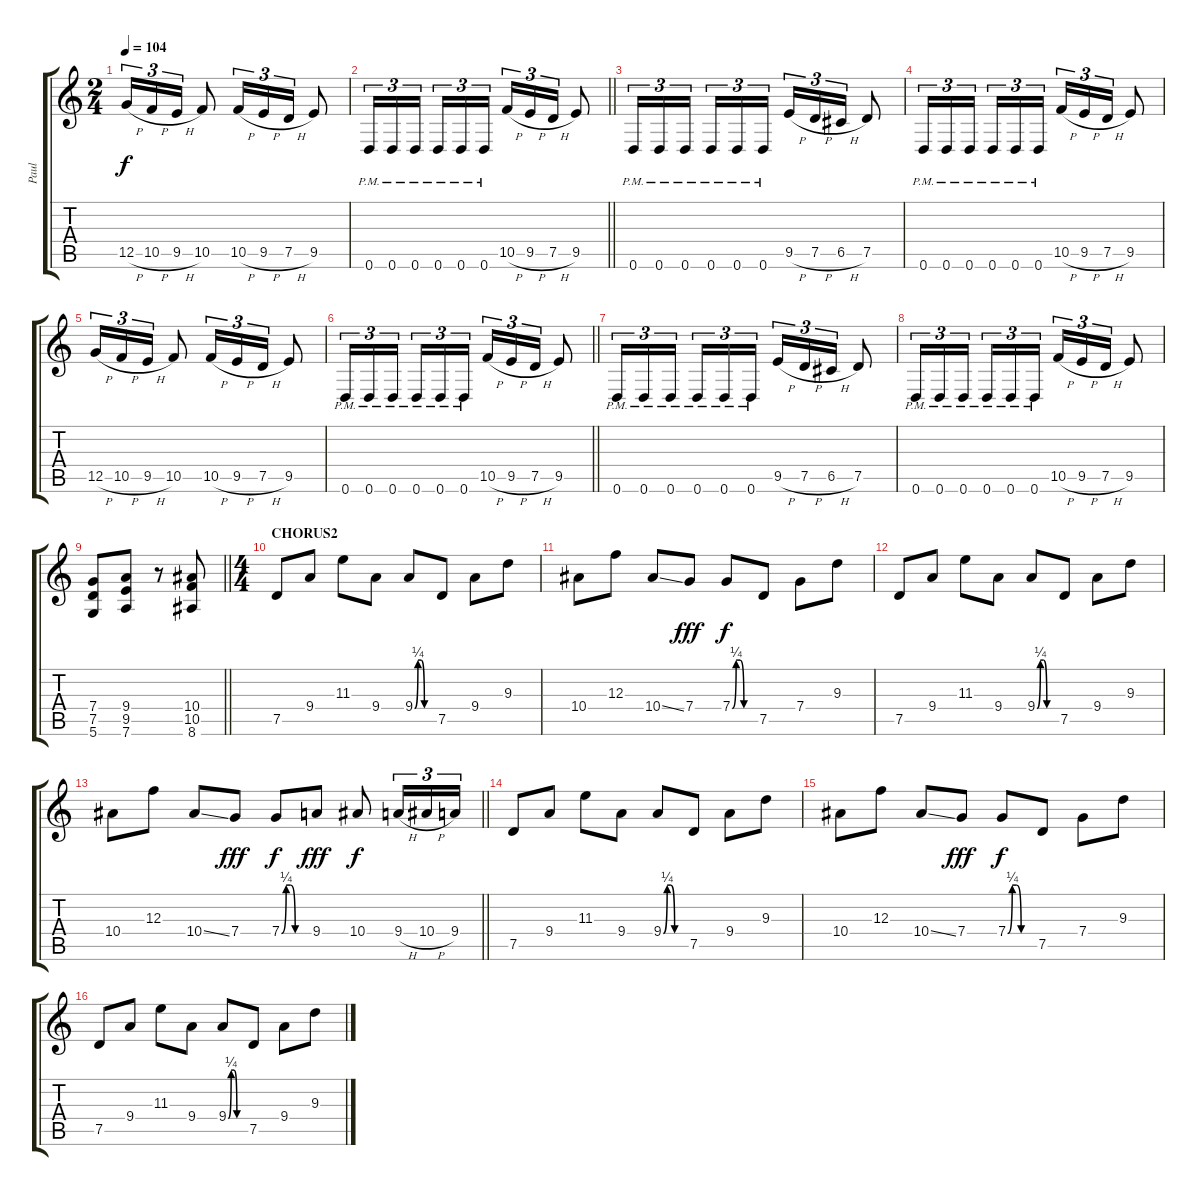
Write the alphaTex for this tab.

\track ("Paul" "Paul") {instrument distortionguitar}
\staff {score tabs}
\tuning (D4 A3 F3 C3 G2 D2) {hide}
\ts (2 4)
\tempo 104
\clef g2
\ks c
12.5{h}.16{tu (3 2) dy f} 10.5{h}.16{tu (3 2)} 9.5{h}.16{tu (3 2)} 10.5.8 10.5{h}.16{tu (3 2)} 9.5{h}.16{tu (3 2)} 7.5{h}.16{tu (3 2)} 9.5.8 |
\barLineRight lightlight
0.6{pm}.16{tu (3 2)} 0.6{pm}.16{tu (3 2)} 0.6{pm}.16{tu (3 2) beam splitsecondary} 0.6{pm}.16{tu (3 2)} 0.6{pm}.16{tu (3 2)} 0.6{pm}.16{tu (3 2)} 10.5{h}.16{tu (3 2)} 9.5{h}.16{tu (3 2)} 7.5{h}.16{tu (3 2)} 9.5.8 |
0.6{pm}.16{tu (3 2)} 0.6{pm}.16{tu (3 2)} 0.6{pm}.16{tu (3 2) beam splitsecondary} 0.6{pm}.16{tu (3 2)} 0.6{pm}.16{tu (3 2)} 0.6{pm}.16{tu (3 2)} 9.5{h}.16{tu (3 2)} 7.5{h}.16{tu (3 2)} 6.5{h}.16{tu (3 2)} 7.5.8 |
0.6{pm}.16{tu (3 2)} 0.6{pm}.16{tu (3 2)} 0.6{pm}.16{tu (3 2) beam splitsecondary} 0.6{pm}.16{tu (3 2)} 0.6{pm}.16{tu (3 2)} 0.6{pm}.16{tu (3 2)} 10.5{h}.16{tu (3 2)} 9.5{h}.16{tu (3 2)} 7.5{h}.16{tu (3 2)} 9.5.8 |
12.5{h}.16{tu (3 2)} 10.5{h}.16{tu (3 2)} 9.5{h}.16{tu (3 2)} 10.5.8 10.5{h}.16{tu (3 2)} 9.5{h}.16{tu (3 2)} 7.5{h}.16{tu (3 2)} 9.5.8 |
\barLineRight lightlight
0.6{pm}.16{tu (3 2)} 0.6{pm}.16{tu (3 2)} 0.6{pm}.16{tu (3 2) beam splitsecondary} 0.6{pm}.16{tu (3 2)} 0.6{pm}.16{tu (3 2)} 0.6{pm}.16{tu (3 2)} 10.5{h}.16{tu (3 2)} 9.5{h}.16{tu (3 2)} 7.5{h}.16{tu (3 2)} 9.5.8 |
0.6{pm}.16{tu (3 2)} 0.6{pm}.16{tu (3 2)} 0.6{pm}.16{tu (3 2) beam splitsecondary} 0.6{pm}.16{tu (3 2)} 0.6{pm}.16{tu (3 2)} 0.6{pm}.16{tu (3 2)} 9.5{h}.16{tu (3 2)} 7.5{h}.16{tu (3 2)} 6.5{h}.16{tu (3 2)} 7.5.8 |
0.6{pm}.16{tu (3 2)} 0.6{pm}.16{tu (3 2)} 0.6{pm}.16{tu (3 2) beam splitsecondary} 0.6{pm}.16{tu (3 2)} 0.6{pm}.16{tu (3 2)} 0.6{pm}.16{tu (3 2)} 10.5{h}.16{tu (3 2)} 9.5{h}.16{tu (3 2)} 7.5{h}.16{tu (3 2)} 9.5.8 |
\barLineRight lightlight
(7.4 7.5 5.6).8 (9.4 9.5 7.6).8 r.8 (10.4 10.5 8.6).8 |
\ts (4 4)
\section ("" "CHORUS2")
7.5.8 9.4.8 11.3.8 9.4.8 9.4{be (custom 0 0 10 1 20 1 30 0 60 0)}.8 7.5.8 9.4.8 9.3.8 |
10.4.8 12.3.8 10.4{ss}.8 7.4.8{dy fff} 7.4{be (custom 0 0 10 1 20 1 30 0 60 0)}.8{dy f} 7.5.8 7.4.8 9.3.8 |
7.5.8 9.4.8 11.3.8 9.4.8 9.4{be (custom 0 0 10 1 20 1 30 0 60 0)}.8 7.5.8 9.4.8 9.3.8 |
\barLineRight lightlight
10.4.8 12.3.8 10.4{ss}.8 7.4.8{dy fff} 7.4{be (custom 0 0 10 1 20 1 30 0 60 0)}.8{dy f} 9.4.8{dy fff} 10.4.8{dy f} 9.4{h}.16{tu (3 2)} 10.4{h}.16{tu (3 2)} 9.4.16{tu (3 2)} |
7.5.8 9.4.8 11.3.8 9.4.8 9.4{be (custom 0 0 10 1 20 1 30 0 60 0)}.8 7.5.8 9.4.8 9.3.8 |
10.4.8 12.3.8 10.4{ss}.8 7.4.8{dy fff} 7.4{be (custom 0 0 10 1 20 1 30 0 60 0)}.8{dy f} 7.5.8 7.4.8 9.3.8 |
7.5.8 9.4.8 11.3.8 9.4.8 9.4{be (custom 0 0 10 1 20 1 30 0 60 0)}.8 7.5.8 9.4.8 9.3.8
